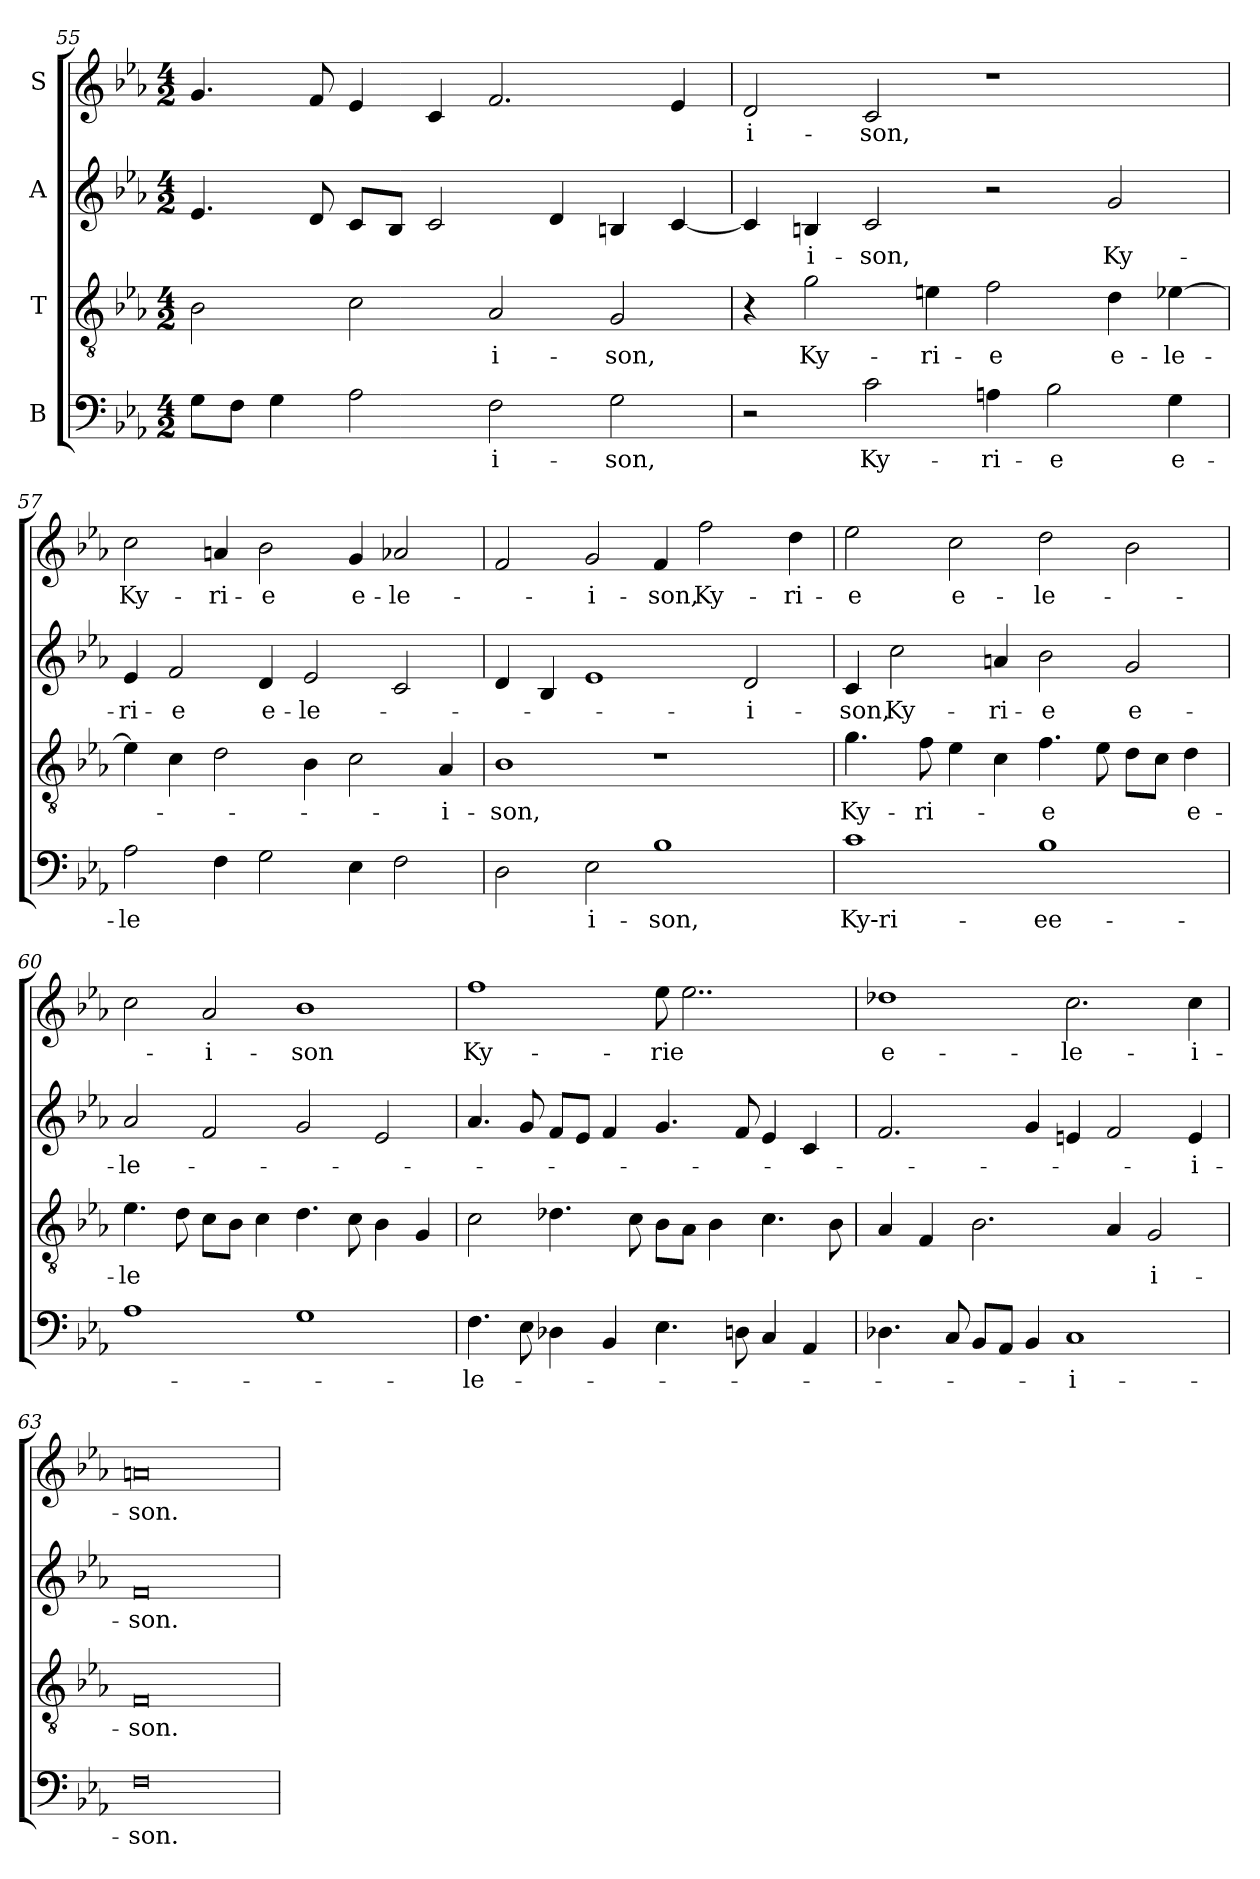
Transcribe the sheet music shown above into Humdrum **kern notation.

**kern	**text	**kern	**text	**kern	**text	**kern	**text
*part4	*part4	*part3	*part3	*part2	*part2	*part1	*part1
*staff4	*staff4	*staff3	*staff3	*staff2	*staff2	*staff1	*staff1
*I"B	*	*I"T	*	*I"A	*	*I"S	*
*clefF4	*	*clefGv2	*	*clefG2	*	*clefG2	*
*k[b-e-a-]	*	*k[b-e-a-]	*	*k[b-e-a-]	*	*k[b-e-a-]	*
*E-:	*	*E-:	*	*E-:	*	*E-:	*
*M4/2	*	*M4/2	*	*M4/2	*	*M4/2	*
=55	=55	=55	=55	=55	=55	=55	=55
8G\L	.	2B-\	.	4.e-/	.	4.g/	--
8F\J	.	.	.	.	.	.	.
4G\	.	.	.	.	.	.	.
.	.	.	.	8d/	.	8f/	.
2A-\	.	2c\	.	8c/L	.	4e-/	.
.	.	.	.	8B-/J	.	.	.
.	.	.	.	2c/	.	4c/	.
2F\	-i-	2A-/	-i-	.	.	2.f/	.
.	.	.	.	4d/	.	.	.
2G\	son,	2G/	son,	4Bn/	.	.	.
.	.	.	.	[4c/	.	4e-/	.
=56	=56	=56	=56	=56	=56	=56	=56
2r	.	4r	.	4c/]	.	2d/	i-
.	.	2g\	Ky-	4Bn/	i-	.	.
2c\	Ky-	.	.	2c/	son,	2c/	son,
.	.	4en\	-ri-	.	.	.	.
4An\	-ri-	2f\	-e	2r	.	1r	.
2B-\	-e	.	.	.	.	.	.
.	.	4d\	e-	2g/	Ky-	.	.
4G\	e-	[4e-X\	le-	.	.	.	.
!!LO:LB:g=z
=57	=57	=57	=57	=57	=57	=57	=57
2A-\	le-	4e-\]	.	4e-/	-ri-	2cc\	Ky-
.	.	4c\	.	2f/	-e	.	.
4F\	--	2d\	.	.	.	4an/	-ri-
2G\	.	.	.	4d/	e-	2b-\	-e
.	.	4B-\	.	2e-/	-le-	.	.
4E-\	.	2c\	.	.	.	4g/	e-
2F\	.	.	.	2c/	.	2a-X/	-le-
.	.	4A-/	-i-	.	.	.	.
=58	=58	=58	=58	=58	=58	=58	=58
2D\	.	1B-	son,	4d/	.	2f/	.
.	.	.	.	4B-/	.	.	.
2E-\	-i-	.	.	1e-	.	2g/	i-
1B-	son,	1r	.	.	.	4f/	son,
.	.	.	.	.	.	2ff\	Ky-
.	.	.	.	2d/	i-	.	.
.	.	.	.	.	.	4dd\	ri-
=59	=59	=59	=59	=59	=59	=59	=59
1c	Ky-ri-	4.g\	Ky-	4c/	-son,	2ee-\	-e
.	.	.	.	2cc\	Ky-	.	.
.	.	8f\	-ri-	.	.	.	.
.	.	4e-\	.	.	.	2cc\	e-
.	.	4c\	.	4an/	-ri-	.	.
1B-	-ee-	4.f\	e	2b-\	-e	2dd\	-le-
.	.	8e-\	.	.	.	.	.
.	.	8d\L	.	2g/	e-	2b-\	.
.	.	8c\J	.	.	.	.	.
.	.	4d\	e-	.	.	.	.
=60	=60	=60	=60	=60	=60	=60	=60
1A-	.	4.e-\	le	2a-/	-le-	2cc\	.
.	.	8d\	.	.	.	.	.
.	.	8c\L	--	2f/	.	2a-/	i-
.	.	8B-\J	.	.	.	.	.
.	.	4c\	.	.	.	.	.
1G	.	4.d\	.	2g/	.	1b-	son
.	.	8c\	.	.	.	.	.
.	.	4B-\	.	2e-/	.	.	.
.	.	4G/	.	.	.	.	.
!!LO:LB:g=z
=61	=61	=61	=61	=61	=61	=61	=61
4.F\	le-	2c\	.	4.a-/	.	1ff	Ky-
8E-\	.	.	.	8g/	.	.	.
4D-X\	.	4.d-X\	.	8f/L	.	.	.
.	.	.	.	8e-/J	.	.	.
4BB-/	.	.	.	4f/	.	.	.
.	.	8c\	.	.	.	.	.
4.E-\	.	8B-\L	.	4.g/	.	8ee-\	-rie
.	.	8A-\J	.	.	.	2..ee-\	.
.	.	4B-\	.	.	.	.	.
8Dn\	.	.	.	8f/	.	.	.
4C/	.	4.c\	.	4e-/	.	.	.
4AA-/	.	.	.	4c/	.	.	.
.	.	8B-\	.	.	.	.	.
=62	=62	=62	=62	=62	=62	=62	=62
4.D-X\	.	4A-/	.	2.f/	.	1dd-X	e-
.	.	4F/	.	.	.	.	.
8C/	.	.	.	.	.	.	.
8BB-/L	.	2.B-\	.	.	.	.	.
8AA-/J	.	.	.	.	.	.	.
4BB-/	.	.	.	4g/	.	.	.
1C	-i-	.	.	4en/	.	2.cc\	le-
.	.	4A-/	.	2f/	.	.	.
.	.	2G/	-i-	.	.	.	.
.	.	.	.	4e/	-i-	4cc\	-i-
=63	=63	=63	=63	=63	=63	=63	=63
0F	son.	0F	son.	0f	son.	0an	-son.
=	=	=	=	=	=	=	=
*-	*-	*-	*-	*-	*-	*-	*-
